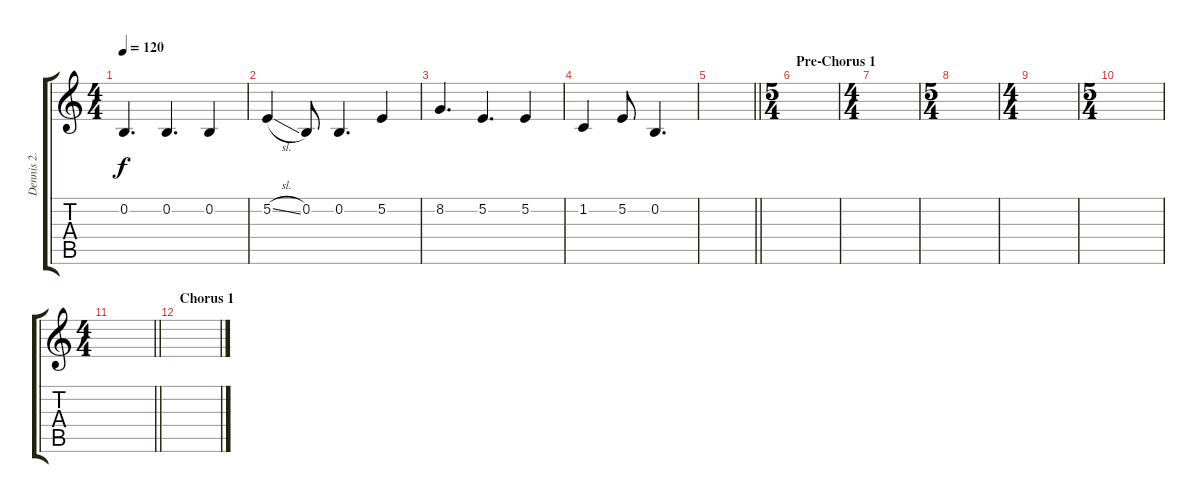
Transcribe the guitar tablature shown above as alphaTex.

\track ("Dennis 2." "Dennis 2.") {instrument tenorsax}
\staff {score tabs}
\tuning (E4 B3 G3 D3 A2 E2) {hide}
\ts (4 4)
\tempo 120
\clef g2
\ks c
0.2.4{d dy f} 0.2.4{d} 0.2.4 |
5.2{sl}.4 0.2.8 0.2.4{d} 5.2.4 |
8.2.4{d} 5.2.4{d} 5.2.4 |
1.2.4 5.2.8 0.2.4{d} |
\barLineRight lightlight
|
\ts (5 4)
\section ("" "Pre-Chorus 1")
|
\ts (4 4)
|
\ts (5 4)
|
\ts (4 4)
|
\ts (5 4)
|
\ts (4 4)
\barLineRight lightlight
|
\section ("" "Chorus 1")
